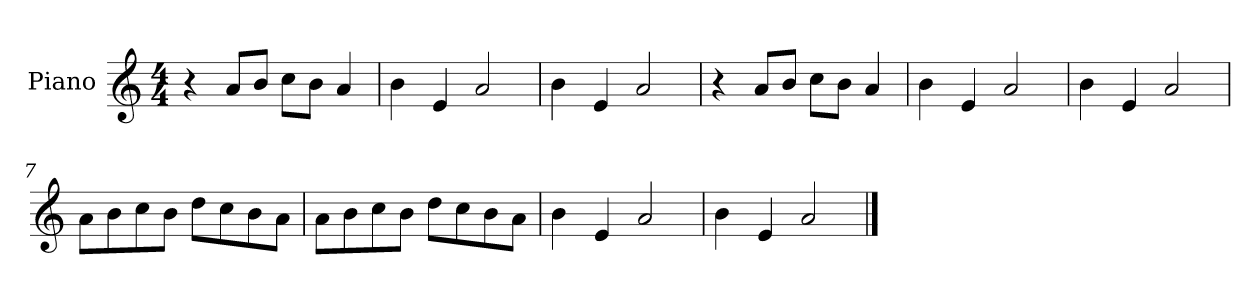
**kern
*part1
*staff1
*I"Piano
*I'P-no
*clefG2
*k[]
*M4/4
*MM90
=1
4r
8a/L
8b/J
8cc\L
8b\J
4a/
=2
4b\
4e/
2a/
=3
4b\
4e/
2a/
=4
4r
8a/L
8b/J
8cc\L
8b\J
4a/
=5
4b\
4e/
2a/
=6
4b\
4e/
2a/
=7
8a\L
8b\
8cc\
8b\J
8dd\L
8cc\
8b\
8a\J
!!LO:LB:g=z
=8
8a\L
8b\
8cc\
8b\J
8dd\L
8cc\
8b\
8a\J
=9
4b\
4e/
2a/
=10
4b\
4e/
2a/
==
*-
